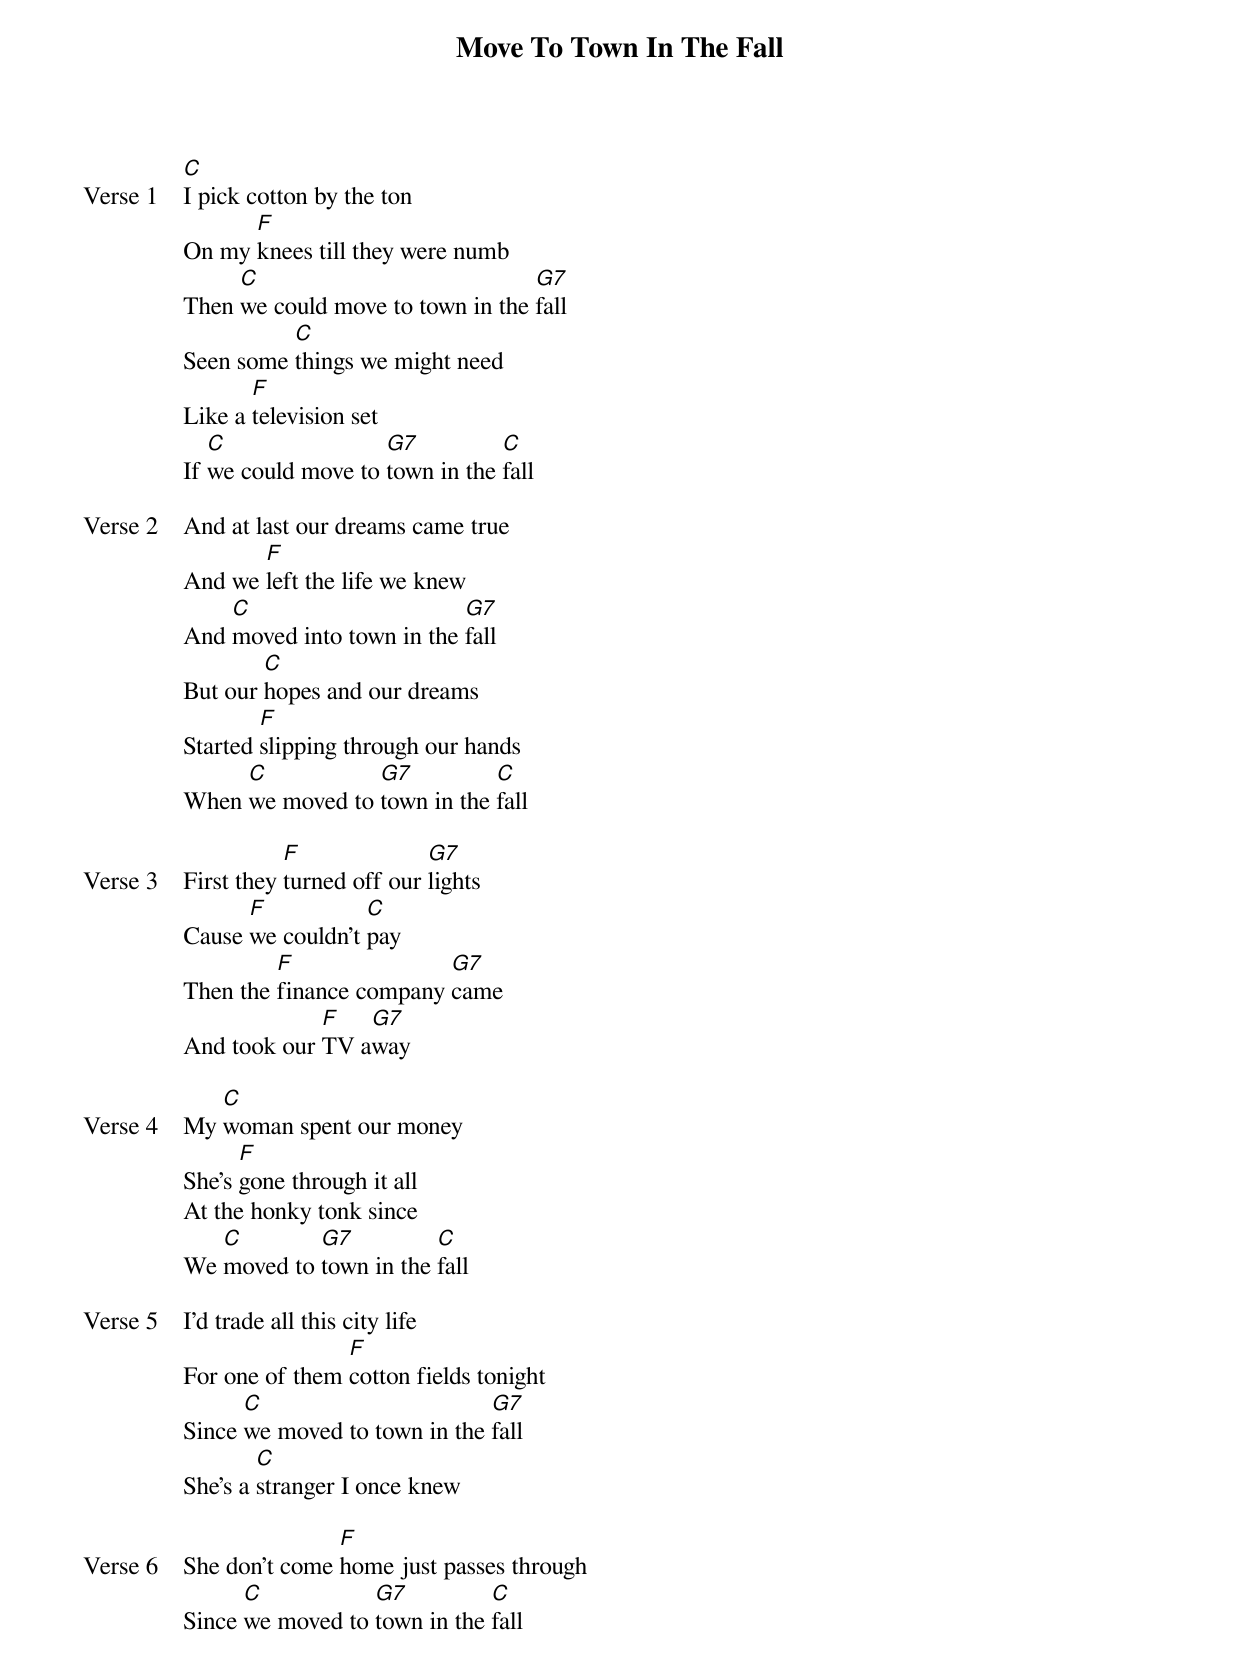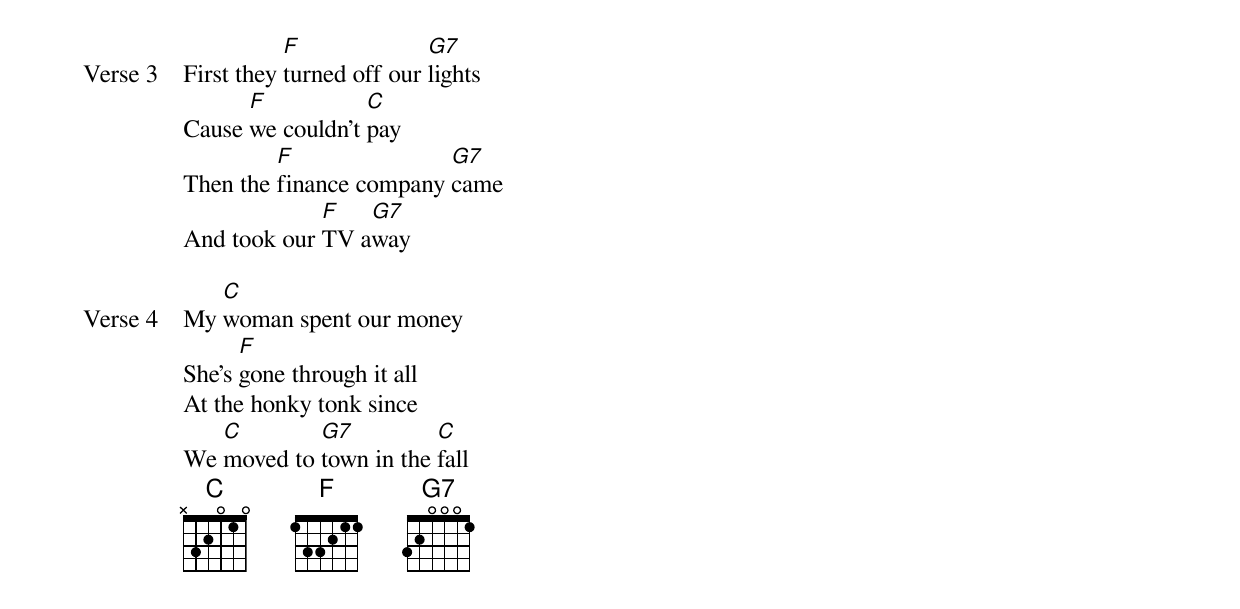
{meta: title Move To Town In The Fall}
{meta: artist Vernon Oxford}
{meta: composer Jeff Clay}
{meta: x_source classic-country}
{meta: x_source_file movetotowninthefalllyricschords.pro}
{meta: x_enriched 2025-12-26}

{start_of_verse: Verse 1}
[C]I pick cotton by the ton
On my [F]knees till they were numb
Then [C]we could move to town in the [G7]fall
Seen some [C]things we might need
Like a [F]television set
If [C]we could move to [G7]town in the [C]fall
{end_of_verse}

{start_of_verse: Verse 2}
And at last our dreams came true
And we [F]left the life we knew
And [C]moved into town in the [G7]fall
But our [C]hopes and our dreams
Started [F]slipping through our hands
When [C]we moved to [G7]town in the [C]fall
{end_of_verse}

{start_of_verse: Verse 3}
First they [F]turned off our [G7]lights
Cause [F]we couldn't [C]pay
Then the [F]finance company [G7]came
And took our [F]TV a[G7]way
{end_of_verse}

{start_of_verse: Verse 4}
My [C]woman spent our money
She's [F]gone through it all
At the honky tonk since
We [C]moved to [G7]town in the [C]fall
{end_of_verse}

{start_of_verse: Verse 5}
I'd trade all this city life
For one of them [F]cotton fields tonight
Since [C]we moved to town in the [G7]fall
She's a [C]stranger I once knew
{end_of_verse}

{start_of_verse: Verse 6}
She don't come [F]home just passes through
Since [C]we moved to [G7]town in the [C]fall
{end_of_verse}

{start_of_verse: Verse 3}
First they [F]turned off our [G7]lights
Cause [F]we couldn't [C]pay
Then the [F]finance company [G7]came
And took our [F]TV a[G7]way
{end_of_verse}

{start_of_verse: Verse 4}
My [C]woman spent our money
She's [F]gone through it all
At the honky tonk since
We [C]moved to [G7]town in the [C]fall
{end_of_verse}
